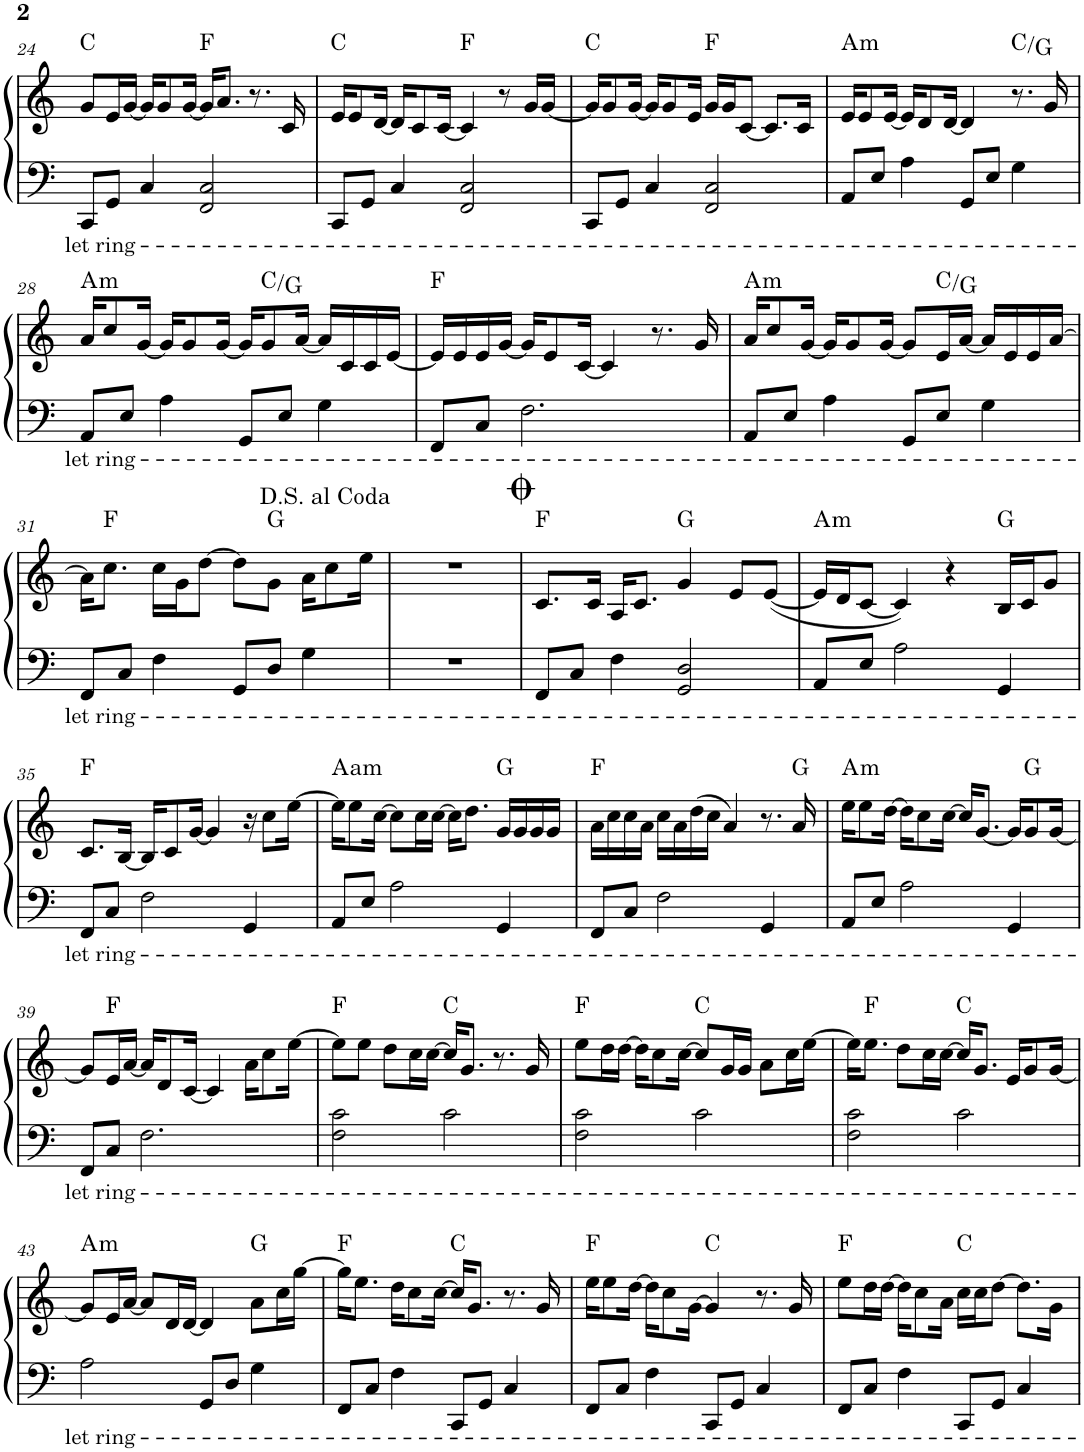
**kern	**kern	**harte
*part1	*part1	*part1
*staff2	*staff1	*
*I"Piano	*	*
*I'Pno.	*	*
!!LO:PB:g=z
*clefF4	*clefG2	*
*k[]	*k[]	*
*M4/4	*M4/4	*
=24	=24	=24
8CC/L	8g/L	C:maj
8GG/J	16e/L	.
.	[16g/JJ	.
4C/	16g/KL]	.
.	8g/	.
.	[16g/Jk	.
2FF/ 2C/	16g/KL]	F:maj
.	8.a/J	.
.	8.r	.
.	16c/	.
=25	=25	=25
8CC/L	16e/KL	C:maj
.	8e/	.
8GG/J	.	.
.	[16d/Jk	.
4C/	16d/KL]	.
.	8c/	.
.	[16c/Jk	.
2FF/ 2C/	4c/]	F:maj
.	8r	.
.	16g/LL	.
.	[16g/JJ	.
=26	=26	=26
8CC/L	16g/KL]	C:maj
.	8g/	.
8GG/J	.	.
.	[16g/Jk	.
4C/	16g/KL]	.
.	8g/	.
.	16e/Jk	.
2FF/ 2C/	16g/LL	F:maj
.	16g/J	.
.	[8c/J	.
.	8.c/L]	.
.	16c/Jk	.
=27	=27	=27
!	!	!LO:H:kt=m
8AA/L	16e/KL	A:min
.	8e/	.
8E/J	.	.
.	[16e/Jk	.
4A\	16e/KL]	.
.	8d/	.
.	[16d/Jk	.
8GG/L	4d/]	.
8E/J	.	.
4G\	8.r	C:maj/5
.	16g/	.
!!LO:LB:g=z
=28	=28	=28
!	!	!LO:H:kt=m
8AA/L	16a/KL	A:min
.	8cc/	.
8E/J	.	.
.	[16g/Jk	.
4A\	16g/KL]	.
.	8g/	.
.	[16g/Jk	.
8GG/L	16g/KL]	.
.	8g/	C:maj/5
8E/J	.	.
.	[16a/Jk	.
4G\	16a/LL]	.
.	16c/	.
.	16c/	.
.	[16e/JJ	.
=29	=29	=29
8FF/L	16e/LL]	F:maj
.	16e/	.
8C/J	16e/	.
.	[16g/JJ	.
2.F\	16g/KL]	.
.	8e/	.
.	[16c/Jk	.
.	4c/]	.
.	8.r	.
.	16g/	.
=30	=30	=30
!	!	!LO:H:kt=m
8AA/L	16a/KL	A:min
.	8cc/	.
8E/J	.	.
.	[16g/Jk	.
4A\	16g/KL]	.
.	8g/	.
.	[16g/Jk	.
8GG/L	8g/L]	.
8E/J	16e/L	C:maj/5
.	[16a/JJ	.
4G\	16a/LL]	.
.	16e/	.
.	16e/	.
.	[16a/JJ	.
!!LO:LB:g=z
=31	=31	=31
8FF/L	16a\KL]	.
.	8.cc\J	F:maj
8C/J	.	.
4F\	16cc\LL	.
.	16g\J	.
.	[8dd\J	.
8GG/L	8dd\L]	.
8D/J	8g\J	G:maj
4G\	16a\KL	.
.	8cc\	.
.	16ee\Jk	.
=32	=32	=32
1r	1r	.
=33	=33	=33
8FF/L	8.c/L	F:maj
8C/J	.	.
.	16c/Jk	.
4F\	16A/KL	.
.	8.c/J	.
2GG/ 2D/	4g/	G:maj
.	8e/L	.
.	([8e/J	.
=34	=34	=34
!	!	!LO:H:kt=m
8AA/L	16e/LL]	A:min
.	16d/J	.
8E/J	[8c/J	.
2A\	4c/])	.
.	4r	.
4GG/	16B/LL	G:maj
.	16c/J	.
.	8g/J	.
!!LO:LB:g=z
=35	=35	=35
8FF/L	8.c/L	F:maj
8C/J	.	.
.	[16B/Jk	.
2F\	16B/KL]	.
.	8c/	.
.	[16g/Jk	.
.	4g/]	.
4GG/	16r	.
.	8cc\L	.
.	[16ee\Jk	.
=36	=36	=36
!	!	!LO:H:kt=am
8AA/L	16ee\KL]	.
.	8ee\	.
8E/J	.	.
.	[16cc\Jk	.
2A\	8cc\L]	.
.	16cc\L	.
.	[16cc\JJ	.
.	16cc\KL]	.
.	8.dd\J	.
4GG/	16g/LL	G:maj
.	16g/	.
.	16g/	.
.	16g/JJ	.
=37	=37	=37
8FF/L	16a\LL	F:maj
.	16cc\	.
8C/J	16cc\	.
.	16a\JJ	.
2F\	16cc\LL	.
.	16a\	.
.	(16dd\	.
.	16cc\JJ	.
.	4a/)	.
4GG/	8.r	.
.	16a/	G:maj
=38	=38	=38
!	!	!LO:H:kt=m
8AA/L	16ee\KL	A:min
.	8ee\	.
8E/J	.	.
.	[16dd\Jk	.
2A\	16dd\KL]	.
.	8cc\	.
.	[16cc\Jk	.
.	16cc/KL]	.
.	[8.g/J	.
4GG/	16g/KL]	.
.	8g/	G:maj
.	[16g/Jk	.
!!LO:LB:g=z
=39	=39	=39
8FF/L	8g/L]	.
8C/J	16e/L	F:maj
.	[16a/JJ	.
2.F\	16a/KL]	.
.	8d/	.
.	[16c/Jk	.
.	4c/]	.
.	16a\KL	.
.	8cc\	.
.	[16ee\Jk	.
=40	=40	=40
2F\ 2c\	8ee\L]	F:maj
.	8ee\J	.
.	8dd\L	.
.	16cc\L	.
.	[16cc\JJ	.
2c\	16cc/KL]	C:maj
.	8.g/J	.
.	8.r	.
.	16g/	.
=41	=41	=41
2F\ 2c\	8ee\L	F:maj
.	16dd\L	.
.	[16dd\JJ	.
.	16dd\KL]	.
.	8cc\	.
.	[16cc\Jk	.
2c\	8cc/L]	C:maj
.	16g/L	.
.	16g/JJ	.
.	8a\L	.
.	16cc\L	.
.	[16ee\JJ	.
=42	=42	=42
2F\ 2c\	16ee\KL]	.
.	8.ee\J	F:maj
.	8dd\L	.
.	16cc\L	.
.	[16cc\JJ	.
2c\	16cc/KL]	C:maj
.	8.g/J	.
.	16e/KL	.
.	8g/	.
.	[16g/Jk	.
!!LO:LB:g=z
=43	=43	=43
!	!	!LO:H:kt=m
2A\	8g/L]	A:min
.	16e/L	.
.	[16a/JJ	.
.	8a/L]	.
.	16d/L	.
.	[16d/JJ	.
8GG/L	4d/]	.
8D/J	.	.
4G\	8a\L	G:maj
.	16cc\L	.
.	[16gg\JJ	.
=44	=44	=44
8FF/L	16gg\KL]	F:maj
.	8.ee\J	.
8C/J	.	.
4F\	16dd\KL	.
.	8cc\	.
.	[16cc\Jk	.
8CC/L	16cc/KL]	C:maj
.	8.g/J	.
8GG/J	.	.
4C/	8.r	.
.	16g/	.
=45	=45	=45
8FF/L	16ee\KL	F:maj
.	8ee\	.
8C/J	.	.
.	[16dd\Jk	.
4F\	16dd\KL]	.
.	8cc\	.
.	[16g\Jk	.
8CC/L	4g/]	C:maj
8GG/J	.	.
4C/	8.r	.
.	16g/	.
=46	=46	=46
8FF/L	8ee\L	F:maj
8C/J	16dd\L	.
.	[16dd\JJ	.
4F\	16dd\KL]	.
.	8cc\	.
.	16a\Jk	.
8CC/L	16cc\LL	C:maj
.	16cc\J	.
8GG/J	[8dd\J	.
4C/	8.dd\L]	.
.	16g\Jk	.
=	=	=
*-	*-	*-
